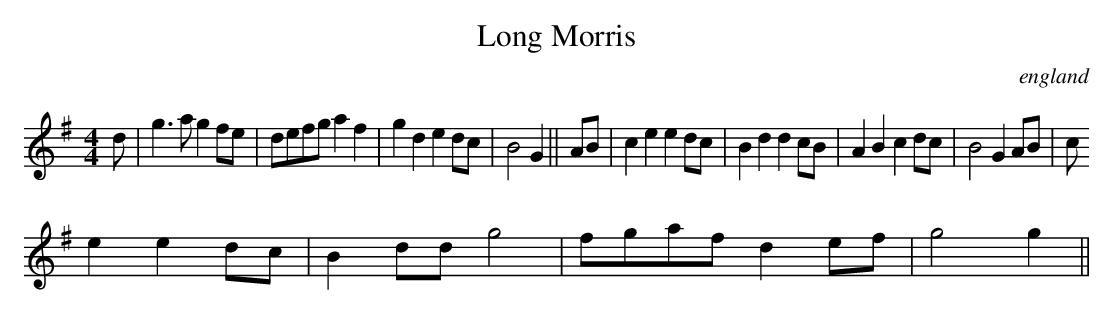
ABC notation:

X:1
T:Long Morris
O:england
M:4/4
L:1/8
K:G
d|g3ag2fe|defga2f2|g2d2e2dc|B4G2||AB|c2e2e2dc|B2d2d2cB|A2B2c2dc|B4G2AB|c
2e2e2dc|B2ddg4|fgaf d2 ef|g4g2||
